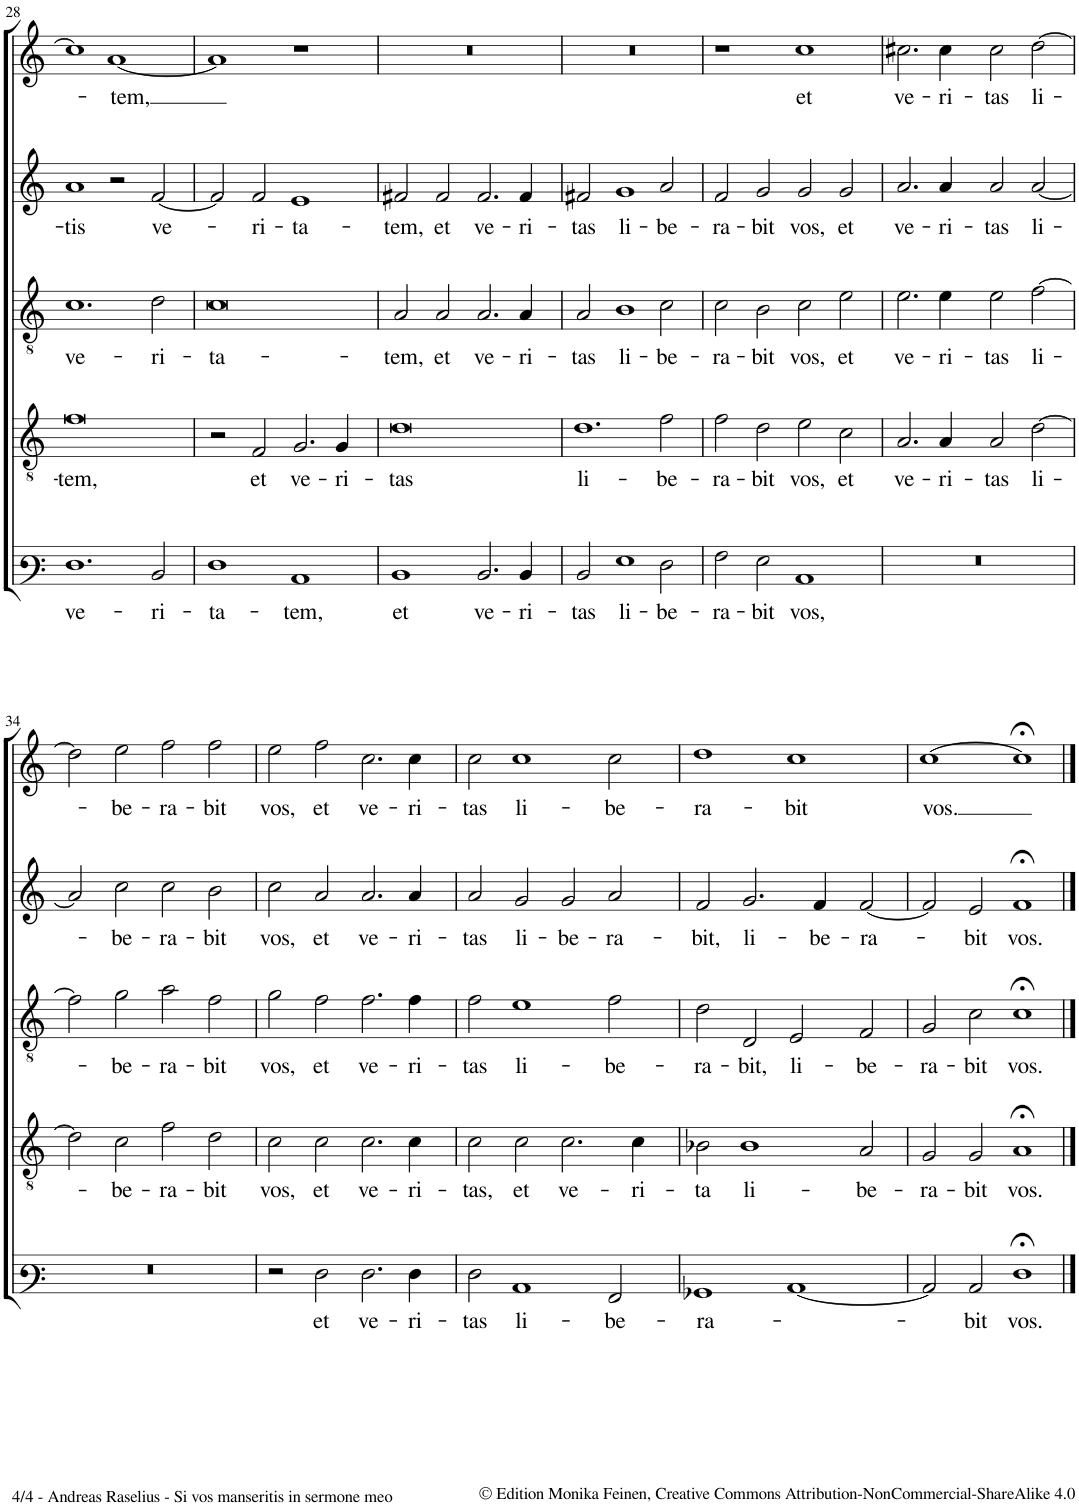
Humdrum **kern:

**kern	**text	**kern	**text	**kern	**text	**kern	**text	**kern	**text
*part5	*part5	*part4	*part4	*part3	*part3	*part2	*part2	*part1	*part1
*staff5	*staff5	*staff4	*staff4	*staff3	*staff3	*staff2	*staff2	*staff1	*staff1
*I"Bassus	*	*I"Quintus	*	*I"Tenor	*	*I"Altus	*	*I"Cantus	*
!!LO:PB:g=z
*clefF3	*	*clefGv2	*	*clefGv2	*	*clefG2	*	*clefG2	*
*k[]	*	*k[]	*	*k[]	*	*k[]	*	*k[]	*
*M4/2	*	*M4/2	*	*M4/2	*	*M4/2	*	*M4/2	*
*met(c|)	*	*met(c|)	*	*met(c|)	*	*met(c|)	*	*met(c|)	*
=28	=28	=28	=28	=28	=28	=28	=28	=28	=28
!	!LO:LY:b	!	!LO:LY:b	!	!LO:LY:b	!	!LO:LY:b	!	!
1.F	ve-	0f	-tem,	1.c	ve-	1a	-tis	1cc]	.
!	!	!	!	!	!	!	!	!	!LO:LY:b
.	.	.	.	.	.	2r	.	[1a	-tem,
!	!LO:LY:b	!	!	!	!LO:LY:b	!	!LO:LY:b	!	!
2D/	-ri-	.	.	2d\	-ri-	[2f/	ve-	.	.
=29	=29	=29	=29	=29	=29	=29	=29	=29	=29
!	!LO:LY:b	!	!	!	!LO:LY:b	!	!	!	!
1F	-ta-	2r	.	0c	-ta-	2f/]	.	1a]	.
!	!	!	!LO:LY:b	!	!	!	!LO:LY:b	!	!
.	.	2F/	et	.	.	2f/	-ri-	.	.
!	!LO:LY:b	!	!LO:LY:b	!	!	!	!LO:LY:b	!	!
1C	-tem,	2.G/	ve-	.	.	1e	-ta-	1r	.
!	!	!	!LO:LY:b	!	!	!	!	!	!
.	.	4G/	-ri-	.	.	.	.	.	.
=30	=30	=30	=30	=30	=30	=30	=30	=30	=30
!	!LO:LY:b	!	!LO:LY:b	!	!LO:LY:b	!	!LO:LY:b	!	!
1D	et	0d	-tas	2A/	-tem,	2f#X/	-tem,	0r	.
!	!	!	!	!	!LO:LY:b	!	!LO:LY:b	!	!
.	.	.	.	2A/	et	2f#/	et	.	.
!	!LO:LY:b	!	!	!	!LO:LY:b	!	!LO:LY:b	!	!
2.D/	ve-	.	.	2.A/	ve-	2.f#/	ve-	.	.
!	!LO:LY:b	!	!	!	!LO:LY:b	!	!LO:LY:b	!	!
4D/	-ri-	.	.	4A/	-ri-	4f#/	-ri-	.	.
=31	=31	=31	=31	=31	=31	=31	=31	=31	=31
!	!LO:LY:b	!	!LO:LY:b	!	!LO:LY:b	!	!LO:LY:b	!	!
2D/	-tas	1.d	li-	2A/	-tas	2f#X/	-tas	0r	.
!	!LO:LY:b	!	!	!	!LO:LY:b	!	!LO:LY:b	!	!
1G	li-	.	.	1B	li-	1g	li-	.	.
!	!LO:LY:b	!	!LO:LY:b	!	!LO:LY:b	!	!LO:LY:b	!	!
2F\	-be-	2f\	-be-	2c\	-be-	2a/	-be-	.	.
=32	=32	=32	=32	=32	=32	=32	=32	=32	=32
!	!LO:LY:b	!	!LO:LY:b	!	!LO:LY:b	!	!LO:LY:b	!	!
2A\	ra-	2f\	ra-	2c\	ra-	2f/	ra-	1r	.
!	!LO:LY:b	!	!LO:LY:b	!	!LO:LY:b	!	!LO:LY:b	!	!
2G\	-bit	2d\	-bit	2B\	-bit	2g/	-bit	.	.
!	!LO:LY:b	!	!LO:LY:b	!	!LO:LY:b	!	!LO:LY:b	!	!LO:LY:b
1C	vos,	2e\	vos,	2c\	vos,	2g/	vos,	1cc	et
!	!	!	!LO:LY:b	!	!LO:LY:b	!	!LO:LY:b	!	!
.	.	2c\	et	2e\	et	2g/	et	.	.
=33	=33	=33	=33	=33	=33	=33	=33	=33	=33
!	!	!	!LO:LY:b	!	!LO:LY:b	!	!LO:LY:b	!	!LO:LY:b
0r	.	2.A/	ve-	2.e\	ve-	2.a/	ve-	2.cc#X\	ve-
!	!	!	!LO:LY:b	!	!LO:LY:b	!	!LO:LY:b	!	!LO:LY:b
.	.	4A/	-ri-	4e\	-ri-	4a/	-ri-	4cc#\	-ri-
!	!	!	!LO:LY:b	!	!LO:LY:b	!	!LO:LY:b	!	!LO:LY:b
.	.	2A/	-tas	2e\	-tas	2a/	-tas	2cc#\	-tas
!	!	!	!LO:LY:b	!	!LO:LY:b	!	!LO:LY:b	!	!LO:LY:b
.	.	[2d\	li-	[2f\	li-	[2a/	li-	[2dd\	li-
!!LO:LB:g=z
=34	=34	=34	=34	=34	=34	=34	=34	=34	=34
0r	.	2d\]	.	2f\]	.	2a/]	.	2dd\]	.
!	!	!	!LO:LY:b	!	!LO:LY:b	!	!LO:LY:b	!	!LO:LY:b
.	.	2c\	-be-	2g\	-be-	2cc\	-be-	2ee\	-be-
!	!	!	!LO:LY:b	!	!LO:LY:b	!	!LO:LY:b	!	!LO:LY:b
.	.	2f\	-ra-	2a\	-ra-	2cc\	-ra-	2ff\	-ra-
!	!	!	!LO:LY:b	!	!LO:LY:b	!	!LO:LY:b	!	!LO:LY:b
.	.	2d\	-bit	2f\	-bit	2b\	-bit	2ff\	-bit
=35	=35	=35	=35	=35	=35	=35	=35	=35	=35
!	!	!	!LO:LY:b	!	!LO:LY:b	!	!LO:LY:b	!	!LO:LY:b
2r	.	2c\	vos,	2g\	vos,	2cc\	vos,	2ee\	vos,
!	!LO:LY:b	!	!LO:LY:b	!	!LO:LY:b	!	!LO:LY:b	!	!LO:LY:b
2F\	et	2c\	et	2f\	et	2a/	et	2ff\	et
!	!LO:LY:b	!	!LO:LY:b	!	!LO:LY:b	!	!LO:LY:b	!	!LO:LY:b
2.F\	ve-	2.c\	ve-	2.f\	ve-	2.a/	ve-	2.cc\	ve-
!	!LO:LY:b	!	!LO:LY:b	!	!LO:LY:b	!	!LO:LY:b	!	!LO:LY:b
4F\	-ri-	4c\	-ri-	4f\	-ri-	4a/	-ri-	4cc\	-ri-
=36	=36	=36	=36	=36	=36	=36	=36	=36	=36
!	!LO:LY:b	!	!LO:LY:b	!	!LO:LY:b	!	!LO:LY:b	!	!LO:LY:b
2F\	-tas	2c\	-tas,	2f\	-tas	2a/	-tas	2cc\	-tas
!	!LO:LY:b	!	!LO:LY:b	!	!LO:LY:b	!	!LO:LY:b	!	!LO:LY:b
1C	li-	2c\	et	1e	li-	2g/	li-	1cc	li-
!	!	!	!LO:LY:b	!	!	!	!LO:LY:b	!	!
.	.	2.c\	ve-	.	.	2g/	-be-	.	.
!	!LO:LY:b	!	!	!	!LO:LY:b	!	!LO:LY:b	!	!LO:LY:b
2AA/	-be-	.	.	2f\	-be-	2a/	-ra-	2cc\	-be-
!	!	!	!LO:LY:b	!	!	!	!	!	!
.	.	4c\	-ri-	.	.	.	.	.	.
=37	=37	=37	=37	=37	=37	=37	=37	=37	=37
!	!LO:LY:b	!	!LO:LY:b	!	!LO:LY:b	!	!LO:LY:b	!	!LO:LY:b
1BB-X	-ra-	2B-X\	-ta	2d\	-ra-	2f/	-bit,	1dd	-ra-
!	!	!	!LO:LY:b	!	!LO:LY:b	!	!LO:LY:b	!	!
.	.	1B-	li-	2D/	-bit,	2.g/	li-	.	.
!	!	!	!	!	!LO:LY:b	!	!	!	!LO:LY:b
[1C	.	.	.	2E/	li-	.	.	1cc	-bit
!	!	!	!	!	!	!	!LO:LY:b	!	!
.	.	.	.	.	.	4f/	-be-	.	.
!	!	!	!LO:LY:b	!	!LO:LY:b	!	!LO:LY:b	!	!
.	.	2A/	-be-	2F/	-be-	[2f/	-ra-	.	.
=38	=38	=38	=38	=38	=38	=38	=38	=38	=38
!	!	!	!LO:LY:b	!	!LO:LY:b	!	!	!	!LO:LY:b
2C/]	.	2G/	-ra-	2G/	-ra-	2f/]	.	[1cc	vos.
!	!LO:LY:b	!	!LO:LY:b	!	!LO:LY:b	!	!LO:LY:b	!	!
2C/	-bit	2G/	-bit	2c\	-bit	2e/	-bit	.	.
!	!LO:LY:b	!	!LO:LY:b	!	!LO:LY:b	!	!LO:LY:b	!	!
1F;<	vos.	1A;<	vos.	1c;<	vos.	1f;<	vos.	1cc;<]	.
==	==	==	==	==	==	==	==	==	==
*-	*-	*-	*-	*-	*-	*-	*-	*-	*-
